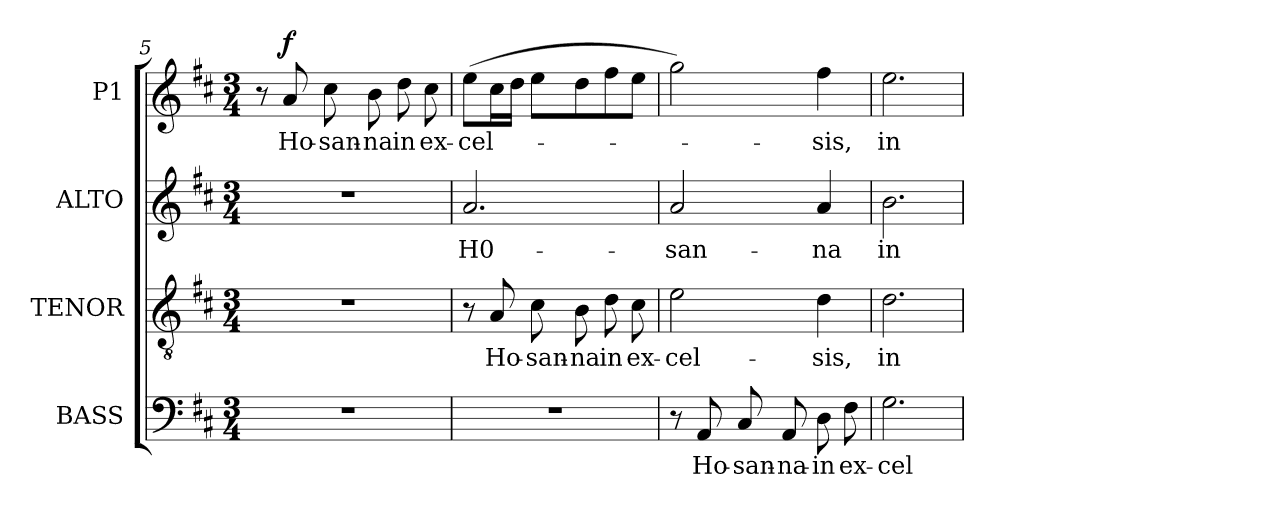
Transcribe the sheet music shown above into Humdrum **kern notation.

**kern	**text	**kern	**text	**kern	**text	**kern	**text	**dynam
*part4	*part4	*part3	*part3	*part2	*part2	*part1	*part1	*part1
*staff4	*staff4	*staff3	*staff3	*staff2	*staff2	*staff1	*staff1	*staff1
*I"BASS	*	*I"TENOR	*	*I"ALTO	*	*I"P1	*	*
!!LO:LB:g=z
*clefF4	*	*clefGv2	*	*clefG2	*	*clefG2	*	*
*	*	*ITrd7c12	*	*	*	*	*	*
*k[f#c#]	*	*k[f#c#]	*	*k[f#c#]	*	*k[f#c#]	*	*
*D:	*	*D:	*	*D:	*	*D:	*	*
*M3/4	*	*M3/4	*	*M3/4	*	*M3/4	*	*
=5	=5	=5	=5	=5	=5	=5	=5	=5
!LO:N:vis=1	!	!LO:N:vis=1	!	!LO:N:vis=1	!	!	!	!
2.r	.	2.r	.	2.r	.	8r	.	.
!	!	!	!	!	!	!	!LO:LY:b:color=#000000	!
.	.	.	.	.	.	8ai/	Ho-	f
!	!	!	!	!	!	!	!LO:LY:b:color=#000000	!
.	.	.	.	.	.	8cc#i\	-san-	.
!	!	!	!	!	!	!	!LO:LY:b:color=#000000	!
.	.	.	.	.	.	8bi\	-na	.
!	!	!	!	!	!	!	!LO:LY:b:color=#000000	!
.	.	.	.	.	.	8ddi\	in	.
!	!	!	!	!	!	!	!LO:LY:b:color=#000000	!
.	.	.	.	.	.	8cc#i\	ex-	.
=6	=6	=6	=6	=6	=6	=6	=6	=6
!LO:N:vis=1	!	!	!	!	!	!	!	!
!	!	!	!	!	!LO:LY:b:color=#000000	!	!	!
!	!	!	!	!	!	!	!LO:LY:b:color=#000000	!
2.r	.	8r	.	2.ai/	H0-	(8eei\L	-cel-	.
!	!	!	!LO:LY:b:color=#000000	!	!	!	!	!
.	.	8AAi/	Ho-	.	.	16cc#i\L	.	.
.	.	.	.	.	.	16ddi\JJ	.	.
!	!	!	!LO:LY:b:color=#000000	!	!	!	!	!
.	.	8C#i\	-san-	.	.	8eei\L	.	.
!	!	!	!LO:LY:b:color=#000000	!	!	!	!	!
.	.	8BBi\	-na	.	.	8ddi\	.	.
!	!	!	!LO:LY:b:color=#000000	!	!	!	!	!
.	.	8Di\	in	.	.	8ff#i\	.	.
!	!	!	!LO:LY:b:color=#000000	!	!	!	!	!
.	.	8C#i\	ex-	.	.	8eei\J	.	.
=7	=7	=7	=7	=7	=7	=7	=7	=7
!	!	!	!LO:LY:b:color=#000000	!	!	!	!	!
!	!	!	!	!	!LO:LY:b:color=#000000	!	!	!
8r	.	2Ei\	-cel-	2ai/	-san-	2ggi\)	.	.
!	!LO:LY:b:color=#000000	!	!	!	!	!	!	!
8AAi/	Ho-	.	.	.	.	.	.	.
!	!LO:LY:b:color=#000000	!	!	!	!	!	!	!
8C#i/	-san-	.	.	.	.	.	.	.
!	!LO:LY:b:color=#000000	!	!	!	!	!	!	!
8AAi/	-na-	.	.	.	.	.	.	.
!	!LO:LY:b:color=#000000	!	!	!	!	!	!	!
!	!	!	!LO:LY:b:color=#000000	!	!	!	!	!
!	!	!	!	!	!LO:LY:b:color=#000000	!	!	!
!	!	!	!	!	!	!	!LO:LY:b:color=#000000	!
8Di\	-in	4Di\	-sis,	4ai/	-na	4ff#i\	-sis,	.
!	!LO:LY:b:color=#000000	!	!	!	!	!	!	!
8F#i\	ex-	.	.	.	.	.	.	.
=8	=8	=8	=8	=8	=8	=8	=8	=8
!	!LO:LY:b:color=#000000	!	!	!	!	!	!	!
!	!	!	!LO:LY:b:color=#000000	!	!	!	!	!
!	!	!	!	!	!LO:LY:b:color=#000000	!	!	!
!	!	!	!	!	!	!	!LO:LY:b:color=#000000	!
2.Gi\	-cel-	2.Di\	in	2.bi\	in	2.eei\	in	.
=	=	=	=	=	=	=	=	=
*-	*-	*-	*-	*-	*-	*-	*-	*-
